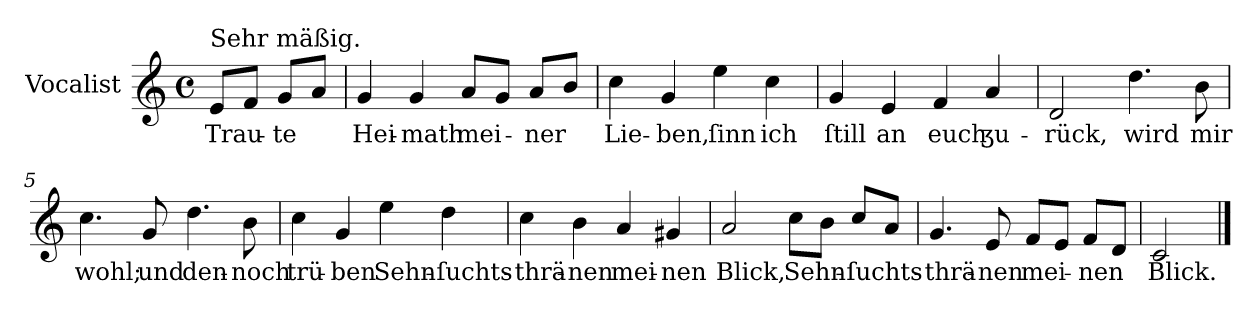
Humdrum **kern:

**kern	**text
*part1	*part1
*staff1	*staff1
*I"Vocalist	*
*clefG2	*
*k[]	*
*C:	*
*M4/4	*
*met(c)	*
=	=
!LO:TX:a:t=Sehr mäßig.	!
8eL	Trau-
8fJ	.
8gL	-te
8aJ	.
=1	=1
4g	Hei-
4g	-math
8aL	mei-
8gJ	.
8aL	-ner
8bJ	.
=2	=2
4cc	Lie-
4g	-ben,
4ee	ſinn
4cc	ich
=3	=3
4g	ſtill
4e	an
4f	euch
4a	ʒu-
=4	=4
2d	-rück,
4.dd	wird
8b	mir
=5	=5
4.cc	wohl;
8g	und
4.dd	den-
8b	-noch
=6	=6
4cc	trü-
4g	-ben
4ee	Sehn-
4dd	-ſuchts-
=7	=7
4cc	-thrä-
4b	-nen
4a	mei-
4g#X	-nen
=8	=8
2a	Blick,
8ccL	Sehn-
8bJ	.
8cc/L	-ſuchts-
8aJ	.
=9	=9
4.g	-thrä-
8e	-nen
8fL	mei-
8eJ	.
8fL	-nen
8dJ	.
=10	=10
2c	Blick.
==	==
*-	*-
